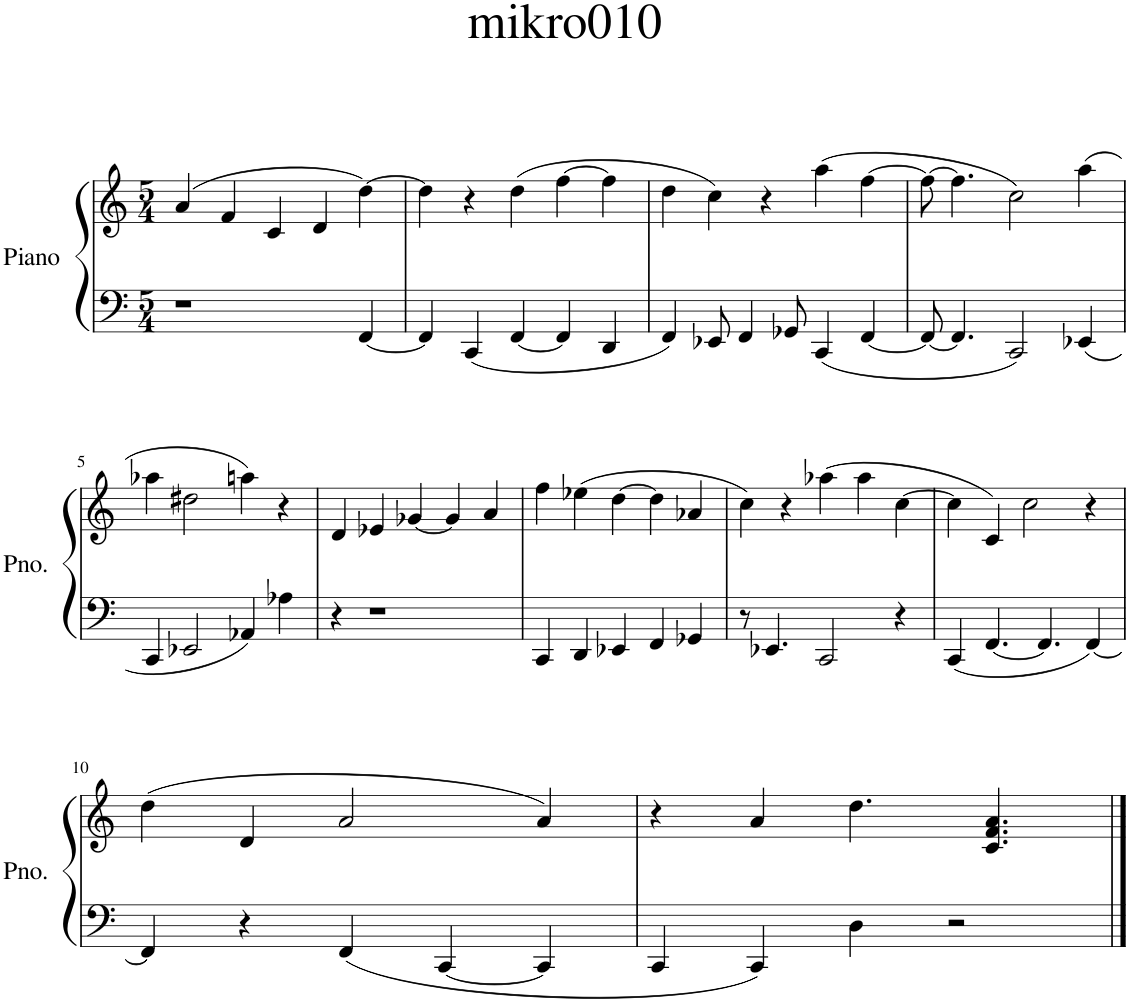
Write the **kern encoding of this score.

**kern	**kern
*part1	*part1
*staff2	*staff1
*I"Piano	*
*I'Pno.	*
*clefF4	*clefG2
*k[]	*k[]
*M5/4	*M5/4
=1	=1
1r	(4a/
.	4f/
.	4c/
.	4d/
[4FF/	[4dd\)
=2	=2
4FF/]	4dd\]
4CC/	4r
[4FF/	(4dd\
4FF/]	[4ff\
4DD/	4ff\]
=3	=3
4FF/	4dd\
8EE-X/	4cc\)
4FF/	.
.	4r
8GG-X/	.
4CC/	(4aa\
[4FF/	[4ff\
=4	=4
8FF/_	8ff\_
4.FF/]	4.ff\]
2CC/	2cc\)
4EE-X/	(4aa\
!!LO:LB:g=z
=5	=5
4CC/	4aa-X\
2EE-X/	2dd#X\
4AA-X/	4aan\)
4A-X\	4r
=6	=6
4r	4d/
1r	4e-X/
.	[4g-X/
.	4g-/]
.	4a/
=7	=7
4CC/	4ff\
4DD/	(4ee-X\
4EE-X/	[4dd\
4FF/	4dd\]
4GG-X/	4a-X/
=8	=8
8r	4cc\)
4.EE-X/	.
.	4r
2CC/	(4aa-X\
.	4aa-\
4r	[4cc\
=9	=9
4CC/	4cc\]
[4.FF/	4c/)
.	2cc\
4.FF/]	.
[4FF/	4r
!!LO:LB:g=z
=10	=10
4FF/]	(4dd\
4r	4d/
4FF/	2a/
[4CC/	.
4CC/]	4a/)
=11	=11
4CC/	4r
4CC/	4a/
4D\	4.dd\
2r	.
.	4.c/ 4.f/ 4.a/
==	==
*-	*-
